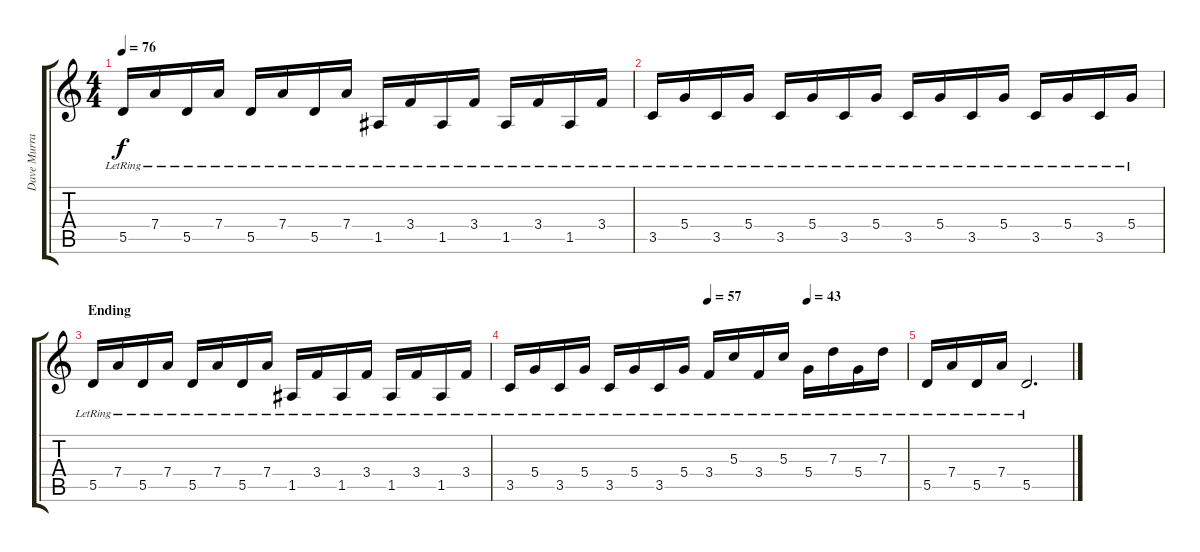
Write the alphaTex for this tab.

\track ("Dave Murray" "Dave Murra") {instrument overdrivenguitar}
\staff {score tabs}
\tuning (E4 B3 G3 D3 A2 E2) {hide}
\ts (4 4)
\tempo 76
\clef g2
\ks c
5.5{lr}.16{dy f} 7.4{lr}.16 5.5{lr}.16 7.4{lr}.16 5.5{lr}.16 7.4{lr}.16 5.5{lr}.16 7.4{lr}.16 1.5{lr}.16 3.4{lr}.16 1.5{lr}.16 3.4{lr}.16 1.5{lr}.16 3.4{lr}.16 1.5{lr}.16 3.4{lr}.16 |
3.5{lr}.16 5.4{lr}.16 3.5{lr}.16 5.4{lr}.16 3.5{lr}.16 5.4{lr}.16 3.5{lr}.16 5.4{lr}.16 3.5{lr}.16 5.4{lr}.16 3.5{lr}.16 5.4{lr}.16 3.5{lr}.16 5.4{lr}.16 3.5{lr}.16 5.4{lr}.16 |
\section ("" "Ending")
5.5{lr}.16{instrument electricguitarjazz} 7.4{lr}.16 5.5{lr}.16 7.4{lr}.16 5.5{lr}.16 7.4{lr}.16 5.5{lr}.16 7.4{lr}.16 1.5{lr}.16 3.4{lr}.16 1.5{lr}.16 3.4{lr}.16 1.5{lr}.16 3.4{lr}.16 1.5{lr}.16 3.4{lr}.16 |
\tempo (57 0.5)
\tempo (43 0.75)
3.5{lr}.16{instrument electricguitarjazz} 5.4{lr}.16 3.5{lr}.16 5.4{lr}.16 3.5{lr}.16 5.4{lr}.16 3.5{lr}.16 5.4{lr}.16 3.4{lr}.16 5.3{lr}.16 3.4{lr}.16 5.3{lr}.16 5.4{lr}.16 7.3{lr}.16 5.4{lr}.16 7.3{lr}.16 |
5.5{lr}.16 7.4{lr}.16 5.5{lr}.16 7.4{lr}.16 5.5{lr}.2{d}
